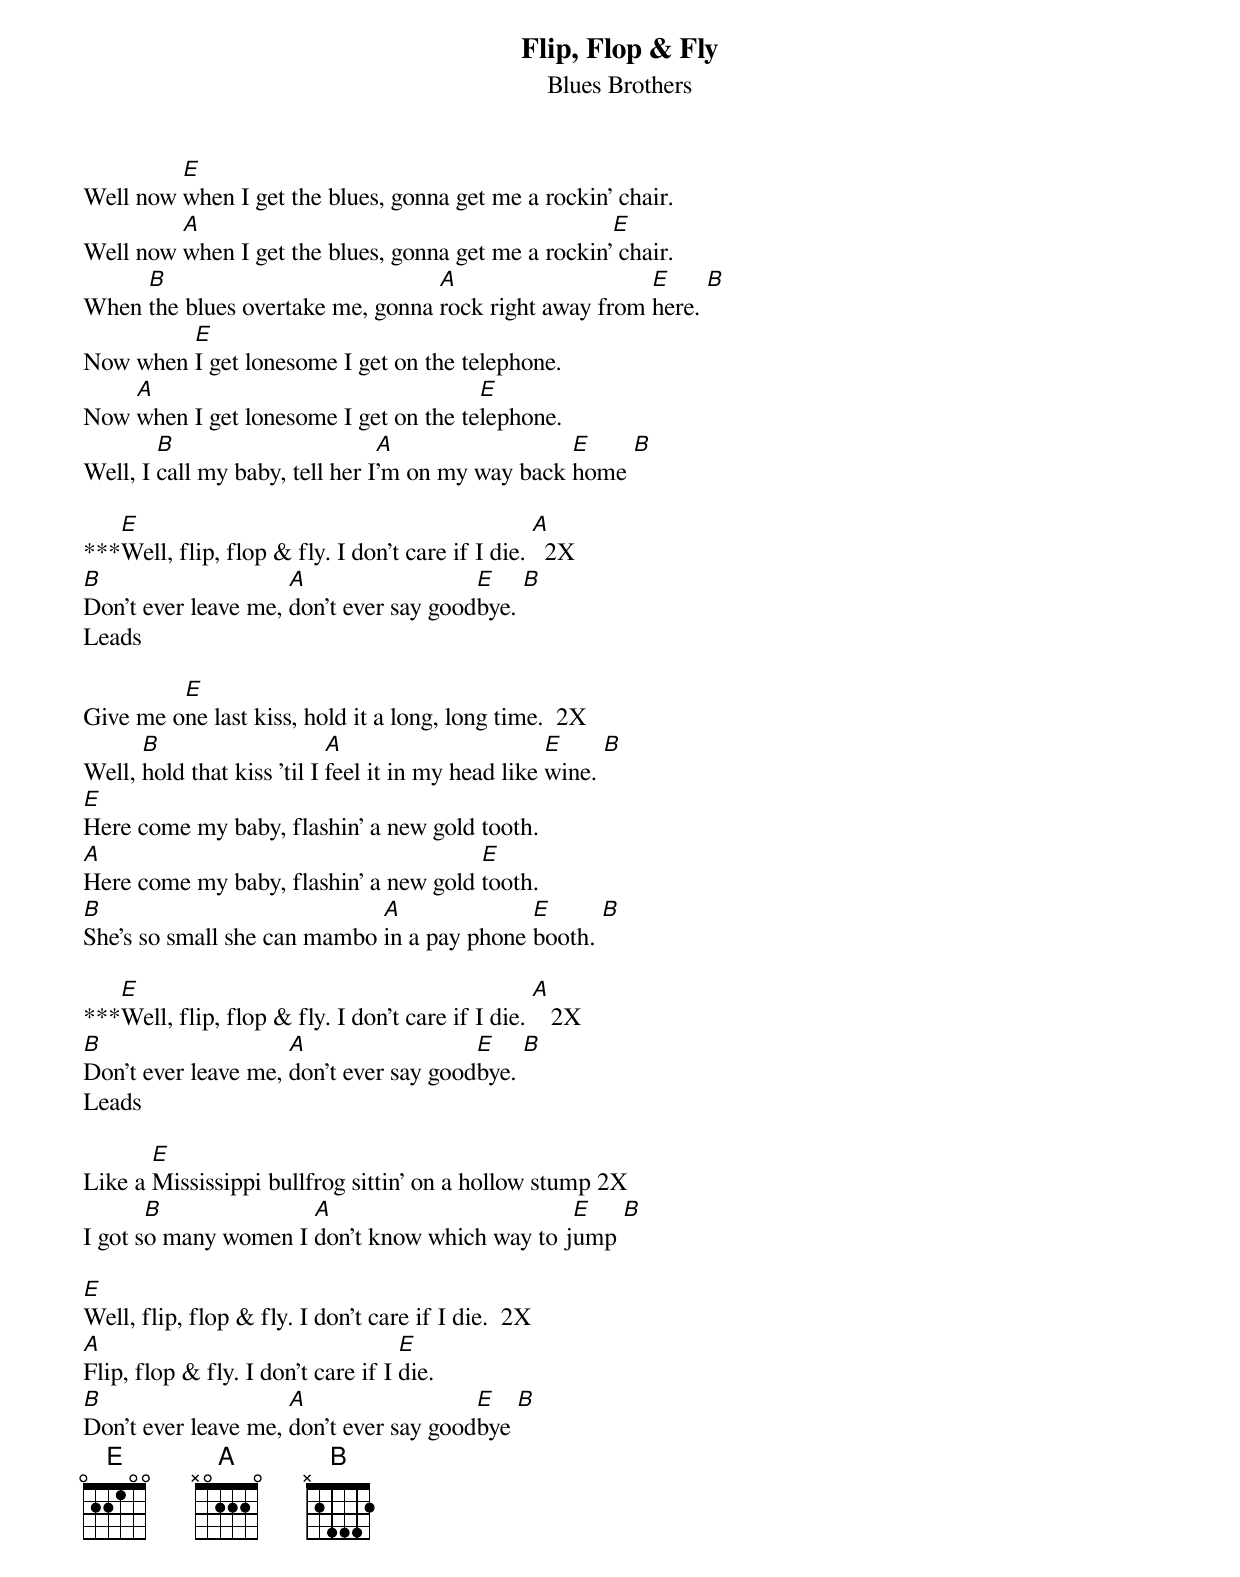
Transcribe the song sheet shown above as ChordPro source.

{title: Flip, Flop & Fly}
{subtitle:Blues Brothers}

Well now [E]when I get the blues, gonna get me a rockin' chair.
Well now [A]when I get the blues, gonna get me a rockin'[E] chair.
When [B]the blues overtake me, gonna [A]rock right away from [E]here. [B]
Now when [E]I get lonesome I get on the telephone.
Now [A]when I get lonesome I get on the te[E]lephone.
Well, I [B]call my baby, tell her I[A]'m on my way back [E]home [B]

***[E]Well, flip, flop & fly. I don't care if I die. [A]  2X
[B]Don't ever leave me, [A]don't ever say good[E]bye. [B]
Leads

Give me o[E]ne last kiss, hold it a long, long time.  2X
Well, [B]hold that kiss 'til I [A]feel it in my head like [E]wine. [B]
[E]Here come my baby, flashin' a new gold tooth.
[A]Here come my baby, flashin' a new gold [E]tooth.
[B]She's so small she can mambo [A]in a pay phone [E]booth. [B]

***[E]Well, flip, flop & fly. I don't care if I die. [A]   2X
[B]Don't ever leave me, [A]don't ever say good[E]bye. [B]
Leads

Like a [E]Mississippi bullfrog sittin' on a hollow stump 2X
I got s[B]o many women I [A]don't know which way to j[E]ump [B]

[E]Well, flip, flop & fly. I don't care if I die.  2X
[A]Flip, flop & fly. I don't care if I [E]die.
[B]Don't ever leave me, [A]don't ever say good[E]bye [B]
